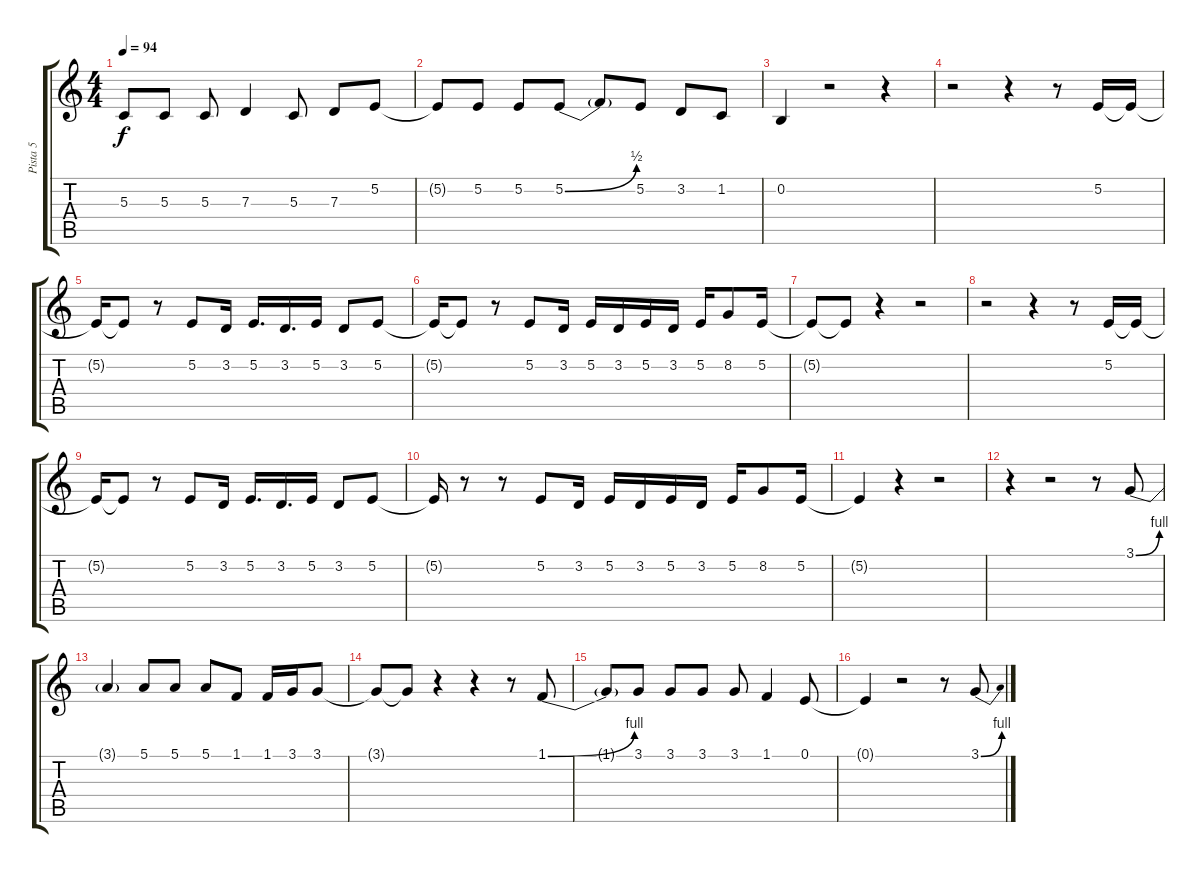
\track ("Pista 5" "Pista 5") {instrument fiddle}
\staff {score tabs}
\tuning (E4 B3 G3 D3 A2 E2) {hide}
\ts (4 4)
\tempo 94
\clef g2
\ks c
5.3{t}.8{dy f} 5.3.8 5.3.8 7.3.4 5.3.8 7.3.8 5.2.8 |
5.2{t}.8 5.2.8 5.2.8 5.2{be (bend 0 0 60 2)}.8 5.2{t}.8 5.2.8 3.2.8 1.2.8 |
0.2.4 r.2 r.4 |
r.2 r.4 r.8 5.2.16 5.2{t}.16 |
5.2{t}.16 5.2{t}.8 r.8 5.2.8 3.2.16 5.2.16{d} 3.2.16{d} 5.2.16 3.2.8 5.2.8 |
5.2{t}.16 5.2{t}.8 r.8 5.2.8 3.2.16 5.2.16 3.2.16 5.2.16 3.2.16 5.2.16 8.2.8 5.2.16 |
5.2{t}.8 5.2{t}.8 r.4 r.2 |
r.2 r.4 r.8 5.2.16 5.2{t}.16 |
5.2{t}.16 5.2{t}.8 r.8 5.2.8 3.2.16 5.2.16{d} 3.2.16{d} 5.2.16 3.2.8 5.2.8 |
5.2{t}.16 r.8 r.8 5.2.8 3.2.16 5.2.16 3.2.16 5.2.16 3.2.16 5.2.16 8.2.8 5.2.16 |
5.2{t}.4 r.4 r.2 |
r.4 r.2 r.8 3.1{be (bend 0 0 60 4)}.8 |
3.1{t}.4 5.1.8 5.1.8 5.1.8 1.1.8 1.1.16 3.1.16 3.1.8 |
3.1{t}.8 3.1{t}.8 r.4 r.4 r.8 1.1{be (bend 0 0 60 4)}.8 |
1.1{t}.8 3.1.8 3.1.8 3.1.8 3.1.8 1.1.4 0.1.8 |
0.1{t}.4 r.2 r.8 3.1{be (bend 0 0 60 4)}.8
